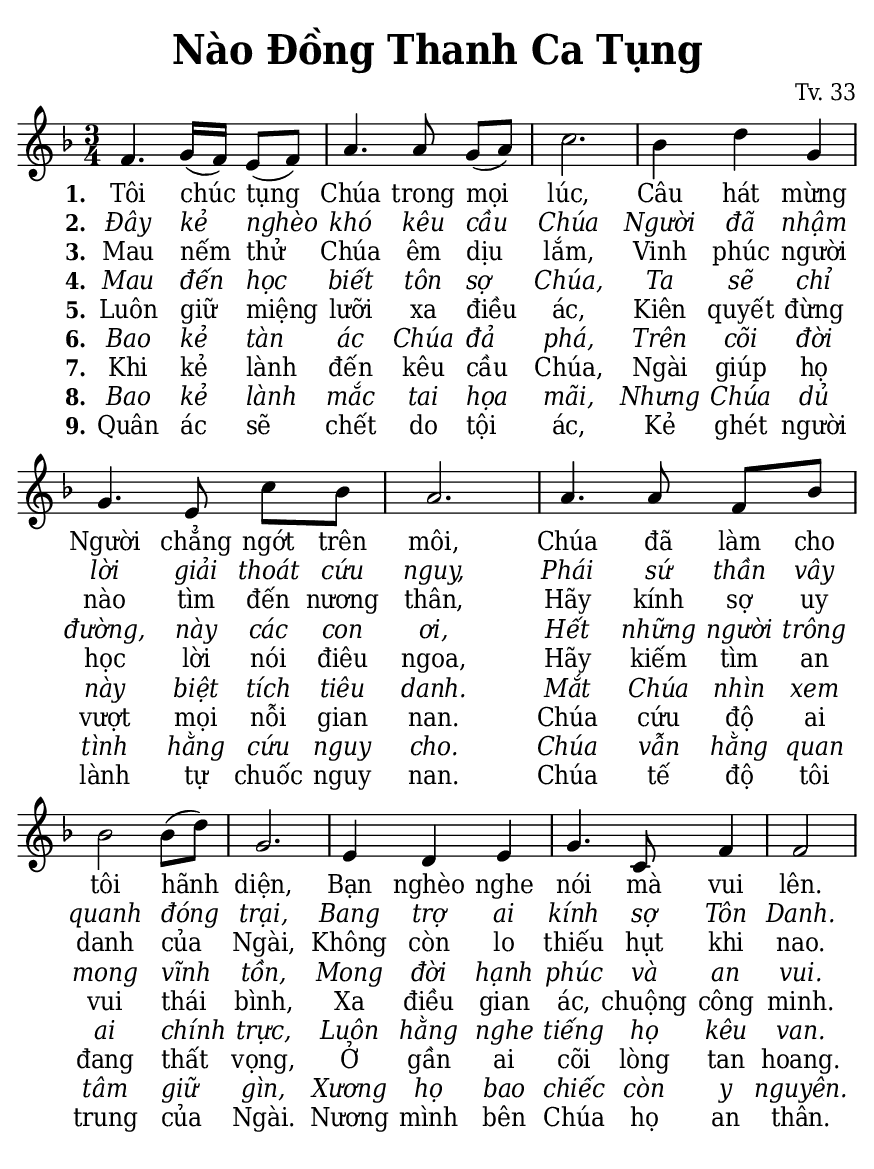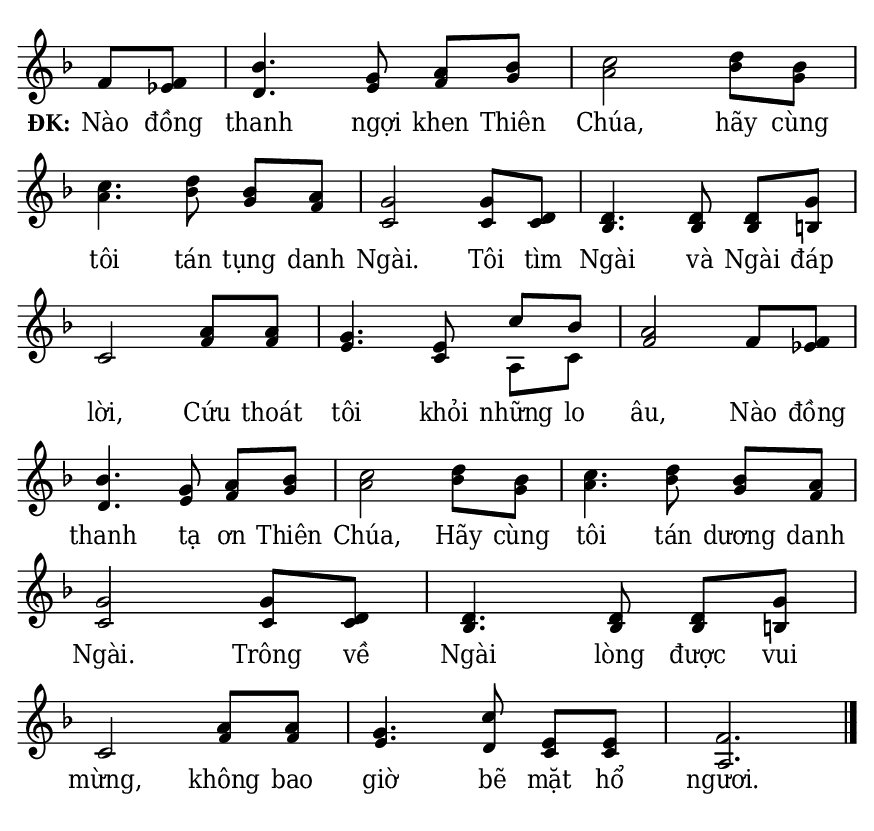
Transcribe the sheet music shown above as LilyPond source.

% Cài đặt chung\
\version "2.22.1"
\include "english.ly"

\header {
  title = \markup { \fontsize #1 "Nào Đồng Thanh Ca Tụng" }
  composer = "Tv. 33"
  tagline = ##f
}

% Nhạc phiên khúc
nhacPhienKhucSop = \relative c' {
  f4. g16 (f) e8 (f) |
  a4. a8 g (a) |
  c2. |
  bf4 d g, |
  g4. e8 c' bf |
  a2. |
  a4. a8 f bf |
  bf2 bf8 (d) |
  g,2. |
  e4 d e |
  g4. c,8 f4 |
  f2 \bar "|" \break
  
  f8 f |
  bf4. g8 a bf |
  c2 d8 bf |
  c4. d8 bf a |
  g2 g8 d |
  d4. d8 d g |
  c,2 a'8 a |
  g4. e8 c' [bf] |
  a2 f8 f |
  bf4. g8 a bf |
  c2 d8 bf |
  c4. d8 bf a |
  g2 g8 d |
  d4. d8 d g |
  c,2 a'8 a |
  g4. c8 e, e |
  f2. \bar "|."
}

nhacPhienKhucAlto = \relative c' {
  R2.*11
  r2
  f8 ef |
  d4. e8 f g |
  a2 bf8 g |
  a4. bf8 g f |
  c2 c8 c |
  bf4. bf8 bf b! |
  c2 f8 f |
  e4. c8 a c |
  f2 f8 ef |
  d4. e8 f g |
  a2 bf8 g |
  a4. bf8 g f |
  c2 c8 c |
  bf4. bf8 bf b! |
  c2 f8 f |
  e4. d8 c c |
  a2.
}

% Lời phiên khúc
loiPhienKhucSop = \lyrics {
  <<
    {
      \set stanza = "1."
      Tôi chúc tụng Chúa trong mọi lúc,
      Câu hát mừng Người chẳng ngớt trên môi,
      Chúa đã làm cho tôi hãnh diện,
      Bạn nghèo nghe nói mà vui lên.
    }
    \new Lyrics {
	    \set associatedVoice = "beSop"
	    \set stanza = "2."
      \override Lyrics.LyricText.font-shape = #'italic
	    Đây kẻ nghèo khó kêu cầu Chúa
	    Người đã nhậm lời giải thoát cứu nguy,
	    Phái sứ thần vây quanh đóng trại,
	    Bang trợ ai kính sợ Tôn Danh.
    }
    \new Lyrics {
	    \set associatedVoice = "beSop"
	    \set stanza = "3."
	    Mau nếm thử Chúa êm dịu lắm,
	    Vinh phúc người nào tìm đến nương thân,
	    Hãy kính sợ uy danh của Ngài,
	    Không còn lo thiếu hụt khi nao.
    }
    \new Lyrics {
	    \set associatedVoice = "beSop"
	    \set stanza = "4."
      \override Lyrics.LyricText.font-shape = #'italic
	    Mau đến học biết tôn sợ Chúa,
	    Ta sẽ chỉ đường, này các con ơi,
	    Hết những người trông mong vĩnh tồn,
	    Mong đời hạnh phúc và an vui.
    }
    \new Lyrics {
	    \set associatedVoice = "beSop"
	    \set stanza = "5."
	    Luôn giữ miệng lưỡi xa điều ác,
	    Kiên quyết đừng học lời nói điêu ngoa,
	    Hãy kiếm tìm an vui thái bình,
	    Xa điều gian ác, chuộng công minh.
    }
    \new Lyrics {
	    \set associatedVoice = "beSop"
	    \set stanza = "6."
      \override Lyrics.LyricText.font-shape = #'italic
	    Bao kẻ tàn ác Chúa đả phá,
	    Trên cõi đời này biệt tích tiêu danh.
	    Mắt Chúa nhìn xem ai chính trực,
	    Luôn hằng nghe tiếng họ kêu van.
    }
    \new Lyrics {
	    \set associatedVoice = "beSop"
	    \set stanza = "7."
	    Khi kẻ lành đến kêu cầu Chúa,
	    Ngài giúp họ vượt mọi nỗi gian nan.
	    Chúa cứu độ ai đang thất vọng,
	    Ở gần ai cõi lòng tan hoang.
    }
    \new Lyrics {
	    \set associatedVoice = "beSop"
	    \set stanza = "8."
      \override Lyrics.LyricText.font-shape = #'italic
	    Bao kẻ lành mắc tai họa mãi,
	    Nhưng Chúa dủ tình hằng cứu nguy cho.
	    Chúa vẫn hằng quan tâm giữ gìn,
	    Xương họ bao chiếc còn y nguyên.
    }
    \new Lyrics {
	    \set associatedVoice = "beSop"
	    \set stanza = "9."
	    Quân ác sẽ chết do tội ác,
	    Kẻ ghét người lành tự chuốc nguy nan.
	    Chúa tế độ tôi trung của Ngài.
	    Nương mình bên Chúa họ an thân.
    }
  >>
  \set stanza = "ĐK:"
  Nào đồng thanh ngợi khen Thiên Chúa,
  hãy cùng tôi tán tụng danh Ngài.
  Tôi tìm Ngài và Ngài đáp lời,
  Cứu thoát tôi khỏi những lo âu,
  Nào đồng thanh tạ ơn Thiên Chúa,
  Hãy cùng tôi tán dương danh Ngài.
  Trông về Ngài lòng được vui mừng,
  không bao giờ bẽ mặt hổ ngươi.
}

% Dàn trang
\paper {
  #(set-paper-size "a5")
  top-margin = 3\mm
  bottom-margin = 3\mm
  left-margin = 3\mm
  right-margin = 3\mm
  indent = #0
  #(define fonts
	 (make-pango-font-tree "Deja Vu Serif Condensed"
	 		       "Deja Vu Serif Condensed"
			       "Deja Vu Serif Condensed"
			       (/ 20 20)))
  print-page-number = ##f
  ragged-bottom = ##t
  system-system-spacing = #'((basic-distance . 0.1) (padding . 2))
}

TongNhip = {
  \key f \major \time 3/4
  \set Timing.beamExceptions = #'()
  \set Timing.baseMoment = #(ly:make-moment 1/4)
}

% Đổi kích thước nốt cho bè phụ
notBePhu =
#(define-music-function (font-size music) (number? ly:music?)
   (for-some-music
     (lambda (m)
       (if (music-is-of-type? m 'rhythmic-event)
           (begin
             (set! (ly:music-property m 'tweaks)
                   (cons `(font-size . ,font-size)
                         (ly:music-property m 'tweaks)))
             #t)
           #f))
     music)
   music)

\score {
  \new ChoirStaff <<
    \new Staff \with {
        \consists "Merge_rests_engraver"
        printPartCombineTexts = ##f
      }
      <<
      \new Voice \TongNhip \partCombine 
        \nhacPhienKhucSop
        \notBePhu -1 { \nhacPhienKhucAlto }
      \new NullVoice = beSop \nhacPhienKhucSop
      \new Lyrics \lyricsto beSop \loiPhienKhucSop
      >>
  >>
  \layout {
    \override Lyrics.LyricSpace.minimum-distance = #1
    \override Score.BarNumber.break-visibility = ##(#f #f #f)
    \override Score.SpacingSpanner.uniform-stretching = ##t
  } 
}
